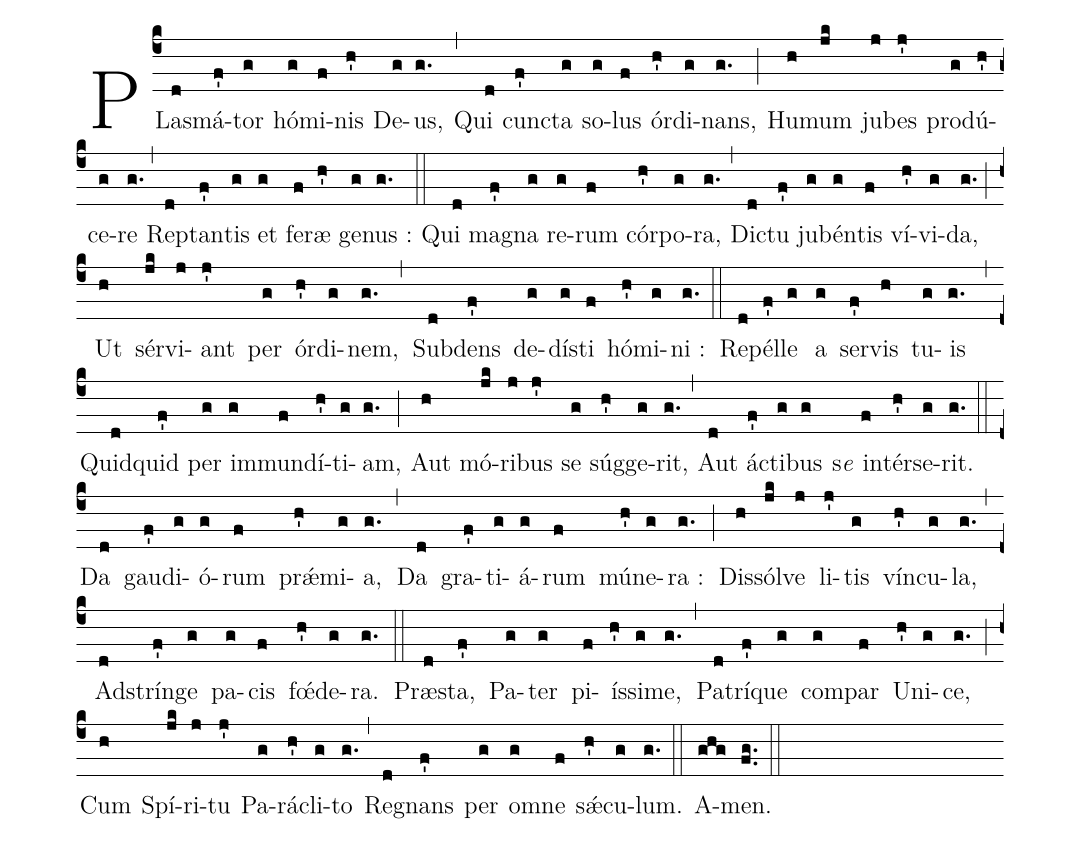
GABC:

%%
(c4)PLas(d)má(f')tor(g) hó(g)mi(f)nis(h') De(g)us,(g.) (,) Qui(d) cunc(f')ta(g) so(g)lus(f) ór(h')di(g)nans,(g.) (;) Hu(h)mum(jk) ju(j)bes(j') pro(g)dú(h')ce(g)re(g.) (,) Rep(d)tan(f')tis(g) et(g) fe(f)ræ(h') ge(g)nus :(g.) (::)

Qui(d) ma(f')gna(g) re(g)rum(f) cór(h')po(g)ra,(g.) (,) Dic(d)tu(f') ju(g)bén(g)tis(f) ví(h')vi(g)da,(g.) (;) Ut(h) sér(jk)vi(j)ant(j') per(g) ór(h')di(g)nem,(g.) (,) Sub(d)dens(f') de(g)dís(g)ti(f) hó(h')mi(g)ni :(g.) (::)

Re(d)pél(f')le(g) a(g) ser(f')vis(h) tu(g)is(g.) (,) Quid(d)quid(f') per(g) im(g)mun(f)dí(h')ti(g)am,(g.) (;) Aut(h) mó(jk)ri(j)bus(j') se(g) súg(h')ge(g)rit,(g.) (,) Aut(d) ác(f')ti(g)bus(g) s<i>e</i>()  in(f)tér(h')se(g)rit.(g.) (::)

Da(d) gau(f')di(g)ó(g)rum(f) pr<sp>'ae</sp>(h')mi(g)a,(g.) (,) Da(d) gra(f')ti(g)á(g)rum(f) mú(h')ne(g)ra :(g.) (;) Dis(h)sól(jk)ve(j) li(j')tis(g) vín(h')cu(g)la,(g.) (,) Ad(d)strín(f')ge(g) pa(g)cis(f) f<sp>'oe</sp>(h')de(g)ra.(g.) (::)

Præs(d)ta,(f') Pa(g)ter(g) pi(f)ís(h')si(g)me,(g.) (,) Pa(d)trí(f')que(g) com(g)par(f) U(h')ni(g)ce,(g.) (;) Cum(h) Spí(jk)ri(j)tu(j') Pa(g)rá(h')cli(g)to(g.) (,) Re(d)gnans(f') per(g) om(g)ne(f) s<sp>'ae</sp>(h')cu(g)lum.(g.) (::) A(ghg)men.(f.g.) (::)
